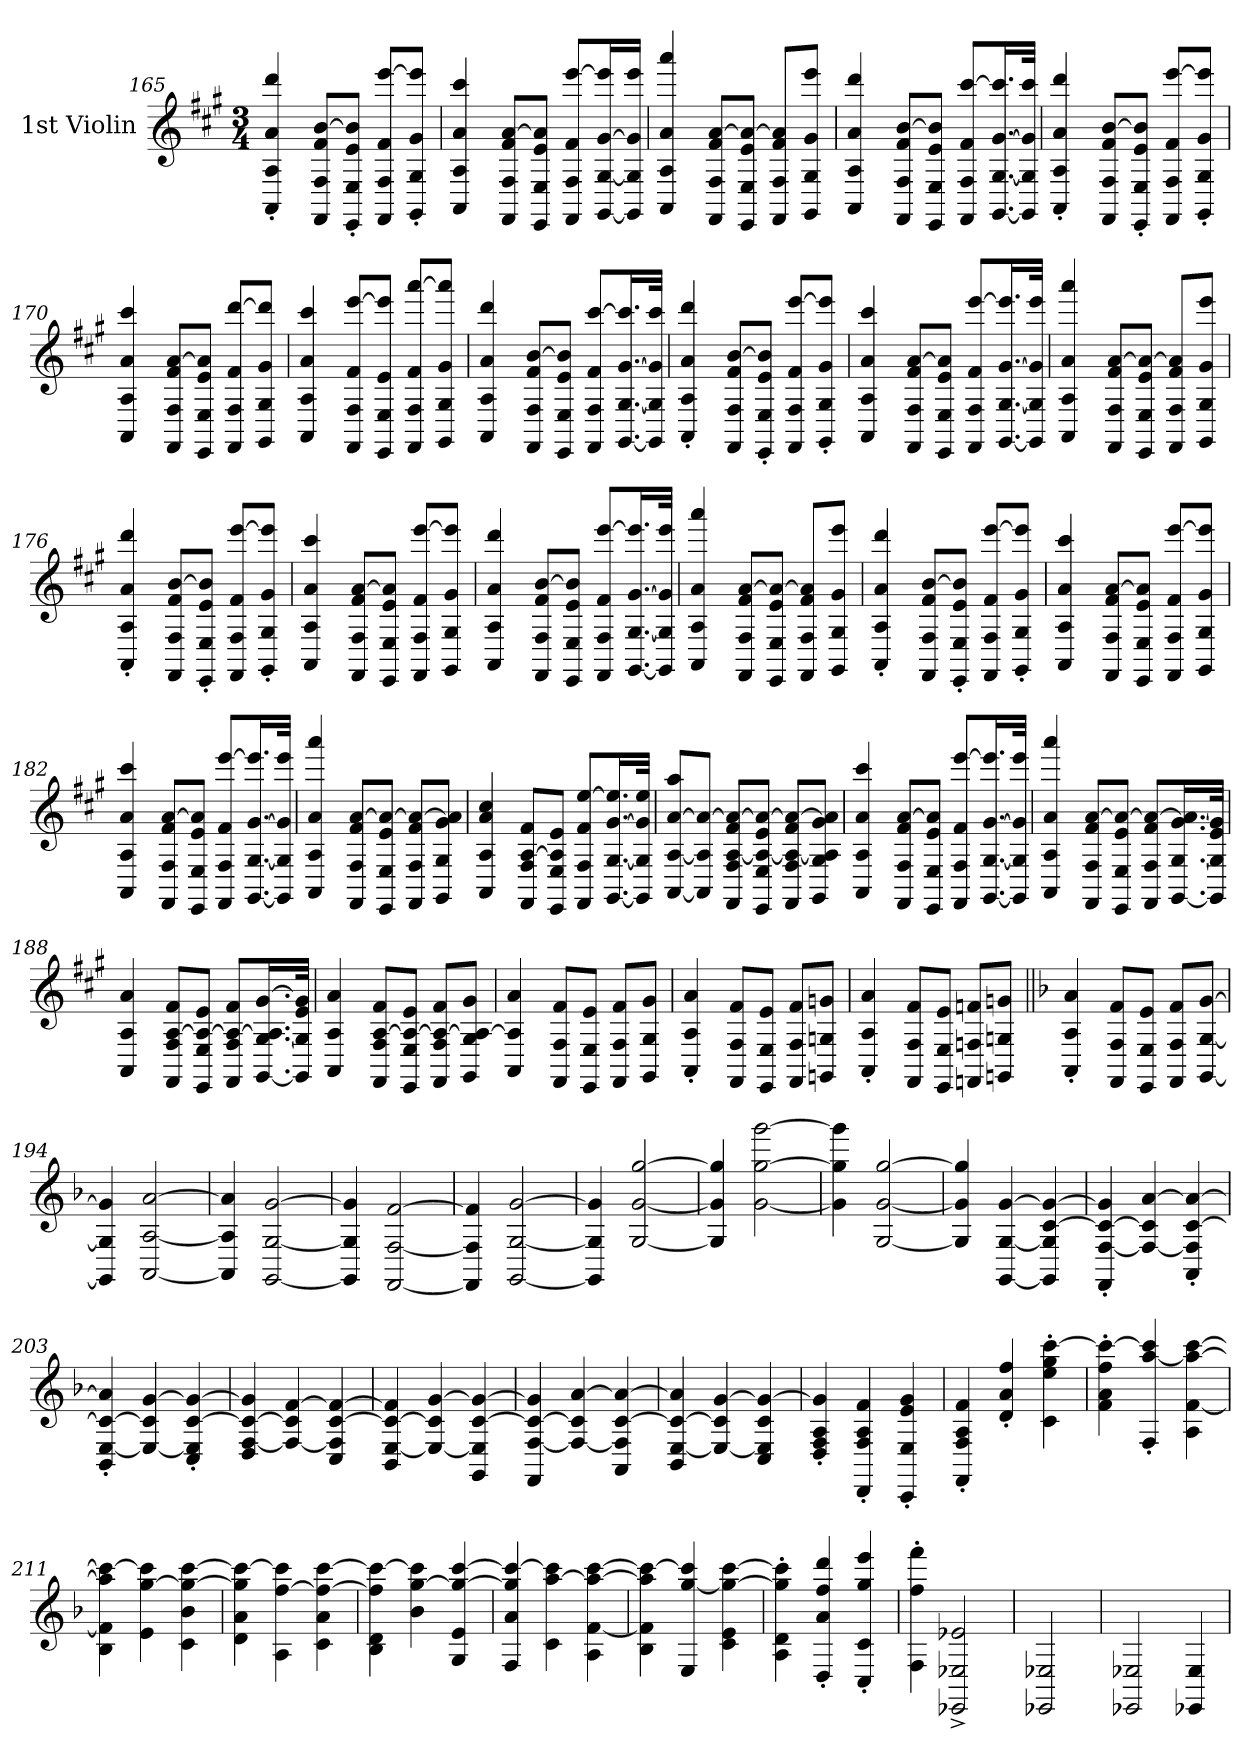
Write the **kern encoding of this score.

**kern
*part1
*staff1
*I"1st Violin
*I'Vln
*clefG2
*k[f#c#g#]
*A:
*M3/4
=165
4AA' 4A' 4a' 4ddd'
8FF# 8F# 8f# [8bL
8EE' 8E' 8e' 8b]'J
8FF# 8F# 8f# [8eeeL
8GG#' 8G#' 8g#' 8eee]'J
=166
4AA 4A 4a 4ccc#
8FF# 8F# 8f# [8aL
8EE 8E 8e 8a]J
8FF# 8F# 8f# [8eeeL
[16GG# [16G# [16g# 16eee]L
16GG#] 16G#] 16g#] 16eeeJJ
=167
4AA 4A 4a 4aaa
8FF# 8F# 8f# [8aL
8EE 8E 8e 8a_J
8FF# 8F# 8f# 8a]L
8GG# 8G# 8g# 8eeeJ
=168
4AA 4A 4a 4ddd
8FF# 8F# 8f# [8bL
8EE 8E 8e 8b]J
8FF# 8F# 8f# [8ccc#L
[16.GG# [16.G# [16.g# 16.ccc#]L
32GG#] 32G#] 32g#] 32ccc#JJk
=169
4AA' 4A' 4a' 4ddd'
8FF# 8F# 8f# [8bL
8EE' 8E' 8e' 8b]'J
8FF# 8F# 8f# [8eeeL
8GG#' 8G#' 8g#' 8eee]'J
=170
4AA 4A 4a 4ccc#
8FF# 8F# 8f# [8aL
8EE 8E 8e 8a]J
8FF# 8F# 8f# [8dddL
8GG# 8G# 8g# 8ddd]J
=171
4AA 4A 4a 4ccc#
8FF# 8F# 8f# [8eeeL
8EE 8E 8e 8eee]J
8FF# 8F# 8f# [8aaaL
8GG# 8G# 8g# 8aaa]J
=172
4AA 4A 4a 4ddd
8FF# 8F# 8f# [8bL
8EE 8E 8e 8b]J
8FF# 8F# 8f# [8ccc#L
[16.GG# [16.G# [16.g# 16.ccc#]L
32GG#] 32G#] 32g#] 32ccc#JJk
=173
4AA' 4A' 4a' 4ddd'
8FF# 8F# 8f# [8bL
8EE' 8E' 8e' 8b]'J
8FF# 8F# 8f# [8eeeL
8GG#' 8G#' 8g#' 8eee]'J
=174
4AA 4A 4a 4ccc#
8FF# 8F# 8f# [8aL
8EE 8E 8e 8a]J
8FF# 8F# 8f# [8eeeL
[16.GG# [16.G# [16.g# 16.eee]L
32GG#] 32G#] 32g#] 32eeeJJk
=175
4AA 4A 4a 4aaa
8FF# 8F# 8f# [8aL
8EE 8E 8e 8a_J
8FF# 8F# 8f# 8a]L
8GG# 8G# 8g# 8eeeJ
=176
4AA' 4A' 4a' 4ddd'
8FF# 8F# 8f# [8bL
8EE' 8E' 8e' 8b]'J
8FF# 8F# 8f# [8eeeL
8GG#' 8G#' 8g#' 8eee]'J
=177
4AA 4A 4a 4ccc#
8FF# 8F# 8f# [8aL
8EE 8E 8e 8a]J
8FF# 8F# 8f# [8eeeL
8GG# 8G# 8g# 8eee]J
=178
4AA 4A 4a 4ddd
8FF# 8F# 8f# [8bL
8EE 8E 8e 8b]J
8FF# 8F# 8f# [8eeeL
[16.GG# [16.G# [16.g# 16.eee]L
32GG#] 32G#] 32g#] 32eeeJJk
=179
4AA 4A 4a 4aaa
8FF# 8F# 8f# [8aL
8EE 8E 8e 8a_J
8FF# 8F# 8f# 8a]L
8GG# 8G# 8g# 8eeeJ
=180
4AA' 4A' 4a' 4ddd'
8FF# 8F# 8f# [8bL
8EE' 8E' 8e' 8b]'J
8FF# 8F# 8f# [8eeeL
8GG#' 8G#' 8g#' 8eee]'J
=181
4AA 4A 4a 4ccc#
8FF# 8F# 8f# [8aL
8EE 8E 8e 8a]J
8FF# 8F# 8f# [8eeeL
8GG# 8G# 8g# 8eee]J
=182
4AA 4A 4a 4ccc#
8FF# 8F# 8f# [8aL
8EE 8E 8e 8a]J
8FF# 8F# 8f# [8eeeL
[16.GG# [16.G# [16.g# 16.eee]L
32GG#] 32G#] 32g#] 32eeeJJk
=183
4AA 4A 4a 4aaa
8FF# 8F# 8f# [8aL
8EE 8E 8e 8a_J
8FF# 8F# 8f# 8a_L
8GG# 8G# 8g# 8a]J
=184
4AA 4A 4a 4cc#
8FF# 8F# [8A 8f#L
8EE 8E 8A] 8eJ
8FF# 8F# 8f# [8eeL
[16.GG# [16.G# [16.g# 16.ee]L
32GG#] 32G#] 32g#] 32eeJJk
=185
[8AA [8A [8a 8aaL
8AA] 8A] 8a_J
8FF# 8F# [8A 8f# 8a_L
8EE 8E 8A_ 8e 8a_J
8FF# 8F# 8A_ 8f# 8a_L
8GG# 8G# 8A] 8g# 8a]J
=186
4AA 4A 4a 4ccc#
8FF# 8F# 8f# [8aL
8EE 8E 8e 8a]J
8FF# 8F# 8f# [8eeeL
[16.GG# [16.G# [16.g# 16.eee]L
32GG#] 32G#] 32g#] 32eeeJJk
=187
4AA 4A 4a 4aaa
8FF# 8F# 8f# [8aL
8EE 8E 8e 8a_J
8FF# 8F# 8f# 8a_L
[16.GG# [16.G# [16.g# 16.a]L
32GG#] 32G#] 32e 32g#]JJk
=188
4AA 4A 4a
8FF# 8F# [8A 8f#L
8EE 8E 8A_ 8eJ
8FF# 8F# 8A_ 8f#L
[16.GG# [16.G# 16.A] [16.g#L
32GG#] 32G#] 32e 32g#]JJk
=189
4AA 4A 4a
8FF# 8F# [8A 8f#L
8EE 8E 8A_ 8eJ
8FF# 8F# 8A_ 8f#L
8GG# 8G# 8A_ 8g#J
=190
4AA 4A] 4a
8FF# 8F# 8f#L
8EE 8E 8eJ
8FF# 8F# 8f#L
8GG# 8G# 8g#J
=191
4AA' 4A' 4a'
8FF# 8F# 8f#L
8EE 8E 8eJ
8FF# 8F# 8f#L
8GGn 8Gn 8gnJ
=192
4AA' 4A' 4a'
8FF# 8F# 8f#L
8EE 8E 8eJ
8FFn 8Fn 8fnL
8GGn 8Gn 8gnJ
=193||
*k[b-]
*F:
4AA' 4A' 4a'
8FF 8F 8fL
8EE 8E 8eJ
8FF 8F 8fL
[8GG [8G [8gJ
=194
4GG] 4G] 4g]
[2AA [2A [2a
=195
4AA] 4A] 4a]
[2GG [2G [2g
=196
4GG] 4G] 4g]
[2FF [2F [2f
=197
4FF] 4F] 4f]
[2GG [2G [2g
=198
4GG] 4G] 4g]
[2G [2g [2gg
=199
4G] 4g] 4gg]
[2g [2gg [2ggg
=200
4g] 4gg] 4ggg]
[2G [2g [2gg
=201
4G] 4g] 4gg]
[4GG [4G [4g
4GG] 4G] [4c 4g_
=202
4FF' [4F' 4c_' 4g]'
4F_ 4c] [4a
4AA' 4F]' [4c' 4a_'
=203
4BB-' [4E' 4c_' 4a]'
4E_ 4c] [4g
4C' 4E]' [4c' 4g_'
=204
4D [4F 4c_ 4g]
4F_ 4c] [4f
4C 4F] [4c 4f_
=205
4BB- [4E 4c_ 4f]
4E_ 4c] [4g
4GG 4E] [4c 4g_
=206
4FF [4F 4c_ 4g]
4F_ 4c] [4a
4AA 4F] [4c 4a_
=207
4BB- [4E 4c_ 4a]
4E_ 4c] [4g
4C 4E] 4c 4g_
=208
4D' 4F' 4A' 4g]'
4DD' 4F' 4A' 4f'
4CC' 4E' 4e' 4g'
=209
4FF' 4F' 4A' 4f'
4d' 4a' 4ff'
4c' 4ee' 4gg' [4ccc'
=210
4f' 4a' 4ff' 4ccc_'
4F' [4aa' 4ccc]'
4A [4f 4aa_ [4ccc
=211
4B- 4f] 4aa] 4ccc_
4e [4gg 4ccc]
4c 4b- 4gg_ [4ccc
=212
4d 4a 4gg] 4ccc_
4A [4ff 4ccc]
4c 4a 4ff_ [4ccc
=213
4B- 4d 4ff] 4ccc_
4b- [4gg 4ccc]
4G 4e 4gg_ [4ccc
=214
4F 4a 4gg] 4ccc_
4c [4aa 4ccc]
4A [4f 4aa_ [4ccc
=215
4B- 4f] 4aa] 4ccc_
4E [4gg 4ccc]
4c 4e 4gg_ [4ccc
=216
4A' 4d' 4gg]' 4ccc]'
4D' 4a' 4ff' 4ddd'
4C' 4c' 4gg' 4eee'
=217
4F' 4ff' 4fff'
2EE-X^ 2E-X^ 2e-X^
=2184r
2EE-X 2E-X
=219
2EE-X 2E-X
4EE-X 4E-
=
*-
